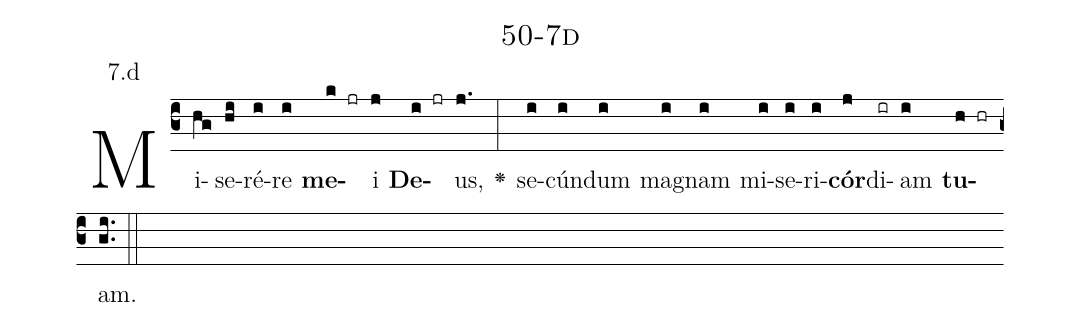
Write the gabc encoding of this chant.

name: 50-7d;
annotation: 7.d;
%%
(c3)Mi(hg)se(hi)ré(i)re(i) <b>me</b>(k jr)i(j) <b>De</b>(i jr)us,(j.) <v>\greheightstar</v>(:) se(i)cún(i)dum(i) ma(i)gnam(i) mi(i)se(i)ri(i)<b>cór</b>(j)di(ir)am(i) <b>tu</b>(h hr)am.(gi..) (::)


%E(i) u(i) o(j) u(i) a(h) e.(gi..) (::)
